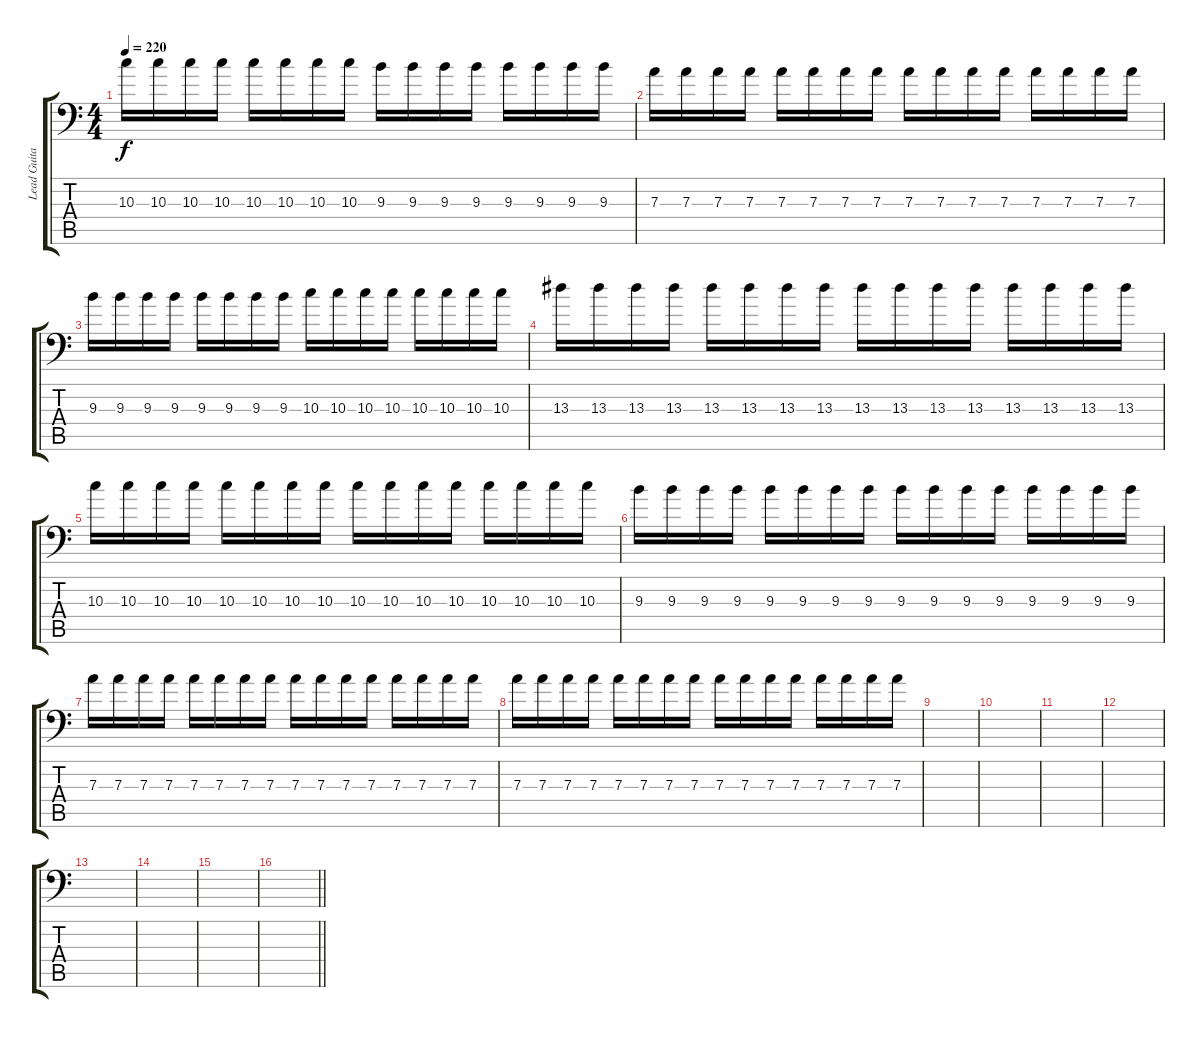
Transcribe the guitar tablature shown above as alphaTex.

\track ("Lead Guitar 1" "Lead Guita") {instrument overdrivenguitar}
\staff {score tabs}
\tuning (B3 Gb3 D3 A2 E2 A1) {hide}
\ts (4 4)
\tempo 220
\clef f4
\ks c
10.3.16{dy f} 10.3.16 10.3.16 10.3.16 10.3.16 10.3.16 10.3.16 10.3.16 9.3.16 9.3.16 9.3.16 9.3.16 9.3.16 9.3.16 9.3.16 9.3.16 |
7.3.16 7.3.16 7.3.16 7.3.16 7.3.16 7.3.16 7.3.16 7.3.16 7.3.16 7.3.16 7.3.16 7.3.16 7.3.16 7.3.16 7.3.16 7.3.16 |
9.3.16 9.3.16 9.3.16 9.3.16 9.3.16 9.3.16 9.3.16 9.3.16 10.3.16 10.3.16 10.3.16 10.3.16 10.3.16 10.3.16 10.3.16 10.3.16 |
13.3.16 13.3.16 13.3.16 13.3.16 13.3.16 13.3.16 13.3.16 13.3.16 13.3.16 13.3.16 13.3.16 13.3.16 13.3.16 13.3.16 13.3.16 13.3.16 |
10.3.16 10.3.16 10.3.16 10.3.16 10.3.16 10.3.16 10.3.16 10.3.16 10.3.16 10.3.16 10.3.16 10.3.16 10.3.16 10.3.16 10.3.16 10.3.16 |
9.3.16 9.3.16 9.3.16 9.3.16 9.3.16 9.3.16 9.3.16 9.3.16 9.3.16 9.3.16 9.3.16 9.3.16 9.3.16 9.3.16 9.3.16 9.3.16 |
7.3.16 7.3.16 7.3.16 7.3.16 7.3.16 7.3.16 7.3.16 7.3.16 7.3.16 7.3.16 7.3.16 7.3.16 7.3.16 7.3.16 7.3.16 7.3.16 |
7.3.16 7.3.16 7.3.16 7.3.16 7.3.16 7.3.16 7.3.16 7.3.16 7.3.16 7.3.16 7.3.16 7.3.16 7.3.16 7.3.16 7.3.16 7.3.16 |
|
|
|
|
|
|
|
\barLineRight lightlight
